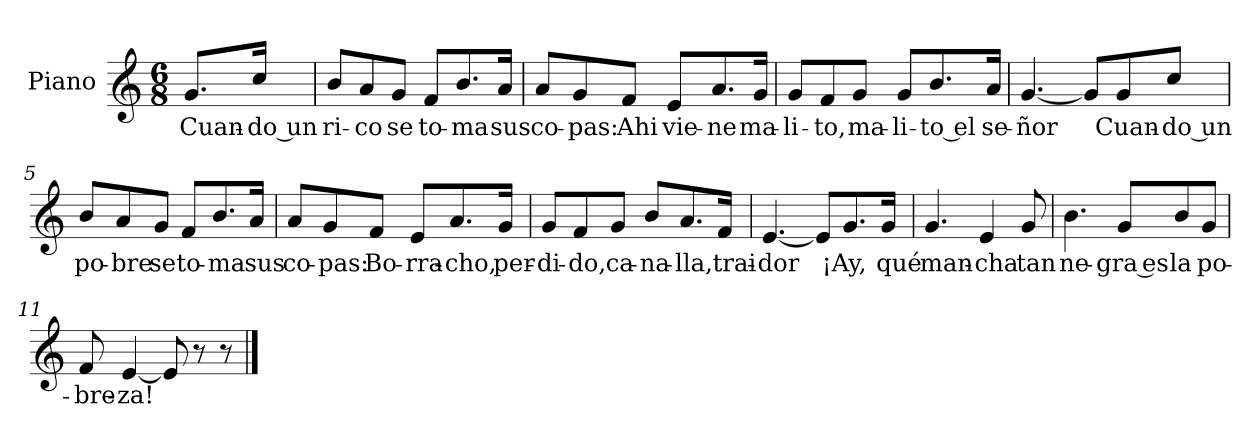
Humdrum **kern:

**kern	**text
*part1	*part1
*staff1	*staff1
*I"Piano	*
*I'Pno.	*
*clefG2	*
*k[]	*
*M6/8	*
=	=
8.g/L	Cuan-
16cc/Jk	-do un
=1	=1
8b/L	ri-
8a/	-co
8g/J	se
8f/L	to-
8.b/	-ma
16a/Jk	sus
=2	=2
8a/L	co-
8g/	-pas:
8f/J	Ahi
8e/L	vie-
8.a/	-ne
16g/Jk	ma-
=3	=3
8g/L	-li-
8f/	-to,
8g/J	ma-
8g/L	-li-
8.b/	-to el
16a/Jk	se-
=4	=4
[4.g/	-ñor
8g/L]	.
8g/	Cuan-
8cc/J	-do un
=5	=5
8b/L	po-
8a/	-bre
8g/J	se
8f/L	to-
8.b/	-ma
16a/Jk	sus
=6	=6
8a/L	co-
8g/	-pas:
8f/J	Bo-
8e/L	-rra-
8.a/	-cho,
16g/Jk	per-
=7	=7
8g/L	-di-
8f/	-do,
8g/J	ca-
8b/L	-na-
8.a/	-lla,
16f/Jk	trai-
=8	=8
[4.e/	-dor
8e/L]	.
8.g/	¡Ay,
16g/Jk	qué
=9	=9
4.g/	man-
4e/	-cha
8g/	tan
=10	=10
4.b\	ne-
8g/L	-gra es
8b/	la
8g/J	po-
=11	=11
8f/	-bre-
[4e/	-za!
8e/]	.
8r	.
8r	.
==	==
*-	*-
